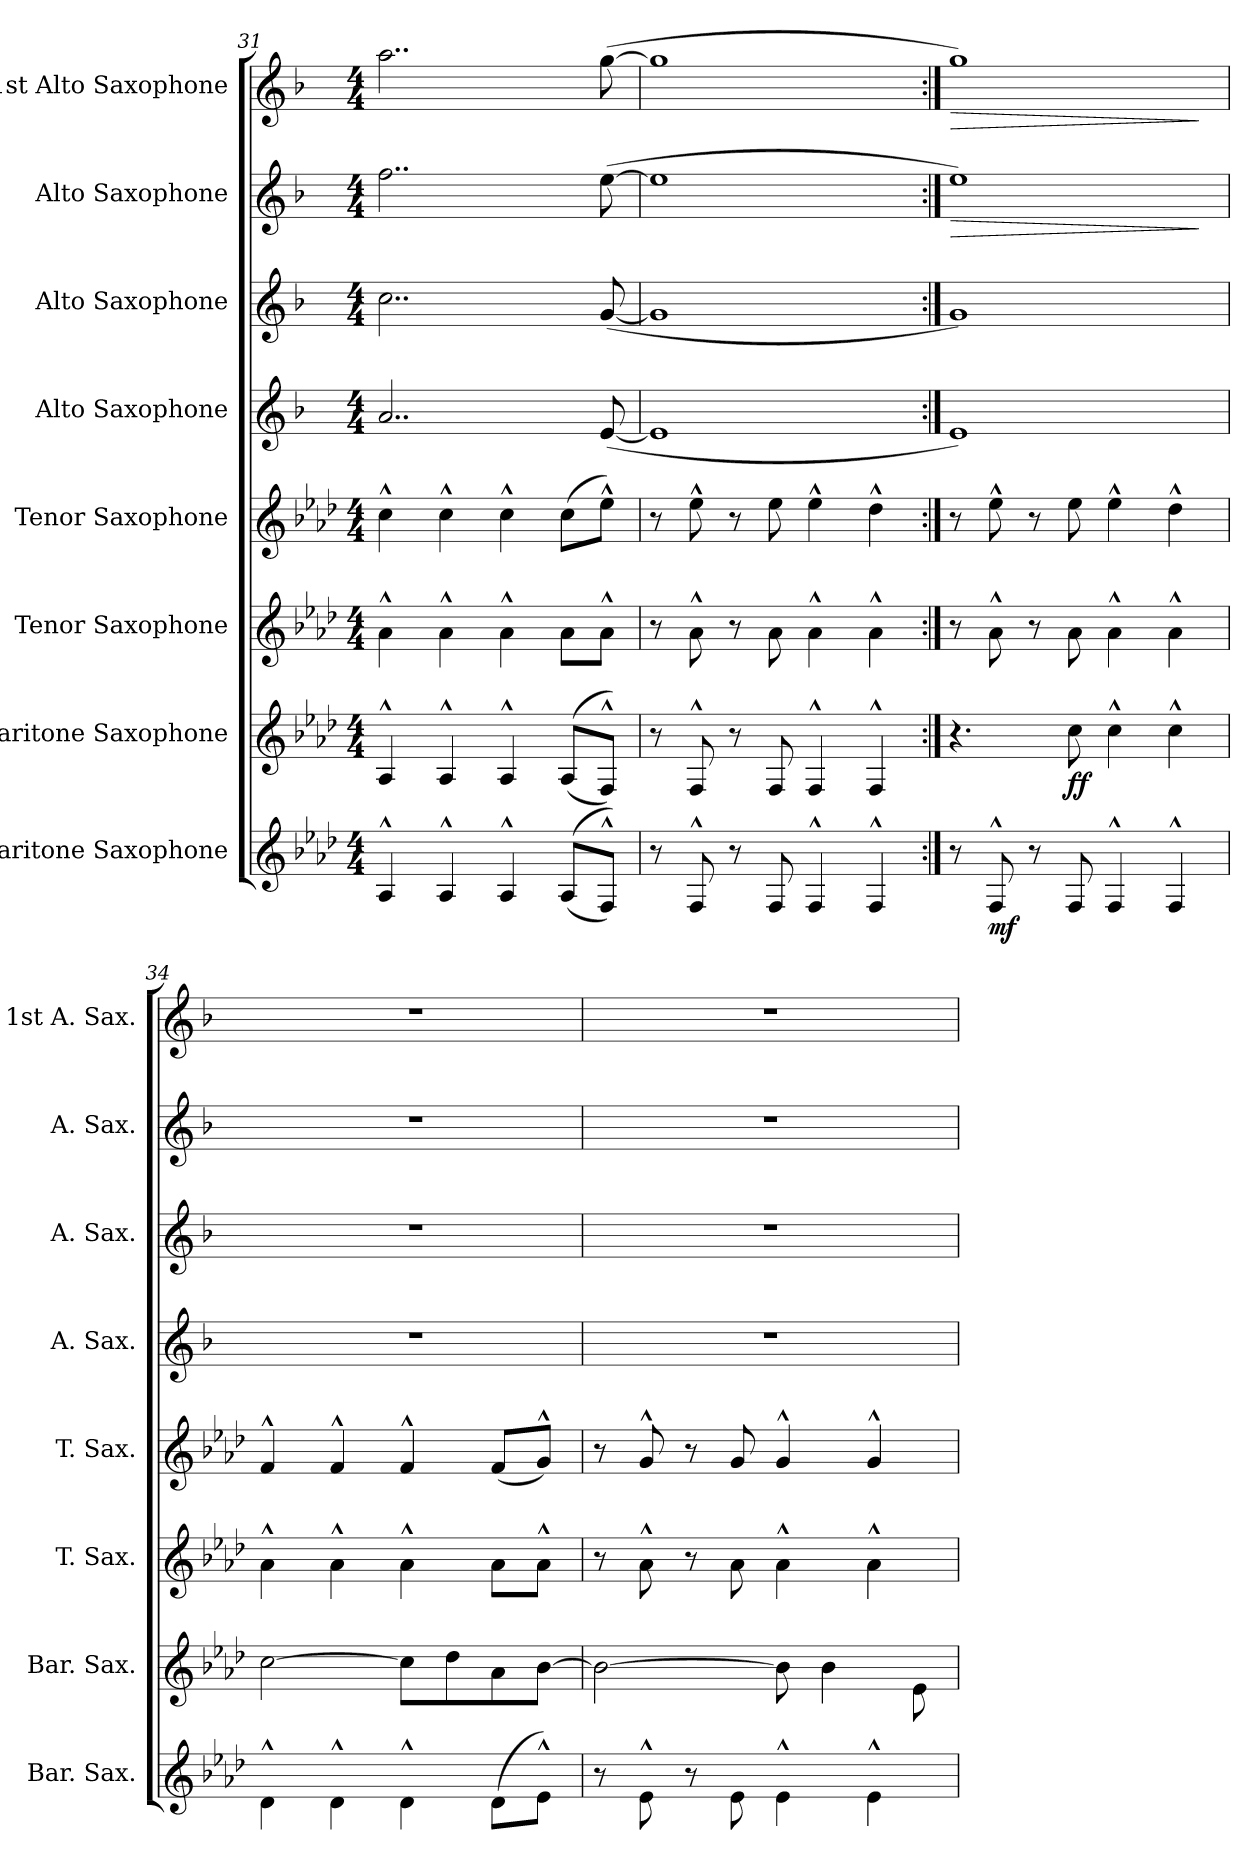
**kern	**dynam	**kern	**dynam	**kern	**kern	**kern	**kern	**kern	**dynam	**kern	**dynam
*part8	*part8	*part7	*part7	*part6	*part5	*part4	*part3	*part2	*part2	*part1	*part1
*staff8	*staff8	*staff7	*staff7	*staff6	*staff5	*staff4	*staff3	*staff2	*staff2	*staff1	*staff1
*I"Baritone Saxophone	*	*I"Baritone Saxophone	*	*I"Tenor Saxophone	*I"Tenor Saxophone	*I"Alto Saxophone	*I"Alto Saxophone	*I"Alto Saxophone	*	*I"1st Alto Saxophone	*
*I'Bar. Sax.	*	*I'Bar. Sax.	*	*I'T. Sax.	*I'T. Sax.	*I'A. Sax.	*I'A. Sax.	*I'A. Sax.	*	*I'1st A. Sax.	*
*clefG2	*	*clefG2	*	*clefG2	*clefG2	*clefG2	*clefG2	*clefG2	*	*clefG2	*
*ITrd12c21	*	*ITrd12c21	*	*ITrd8c14	*ITrd8c14	*ITrd5c9	*ITrd5c9	*ITrd5c9	*	*ITrd5c9	*
*k[b-e-a-d-]	*	*k[b-e-a-d-]	*	*k[b-e-a-d-]	*k[b-e-a-d-]	*k[b-e-a-d-]	*k[b-e-a-d-]	*k[b-e-a-d-]	*	*k[b-e-a-d-]	*
*M4/4	*	*M4/4	*	*M4/4	*M4/4	*M4/4	*M4/4	*M4/4	*	*M4/4	*
=31	=31	=31	=31	=31	=31	=31	=31	=31	=31	=31	=31
4AA-^^/	.	4AA-^^/	.	4A-^^\	4c^^\	2..c/	2..e-\	2..a-\	.	2..cc\	.
4AA-^^/	.	4AA-^^/	.	4A-^^\	4c^^\	.	.	.	.	.	.
4AA-^^/	.	4AA-^^/	.	4A-^^\	4c^^\	.	.	.	.	.	.
((8AA-/L	.	((8AA-/L	.	8A-\L	(8c\L	.	.	.	.	.	.
8FF^^/J))	.	8FF^^/J))	.	8A-^^\J	8e-^^\J)	([8G/	([8B-/	([8g\	.	([8b-\	.
=32	=32	=32	=32	=32	=32	=32	=32	=32	=32	=32	=32
8r	.	8r	.	8r	8r	1G]	1B-]	1g]	.	1b-]	.
8FF^^/	.	8FF^^/	.	8A-^^\	8e-^^\	.	.	.	.	.	.
8r	.	8r	.	8r	8r	.	.	.	.	.	.
8FF/	.	8FF/	.	8A-\	8e-\	.	.	.	.	.	.
4FF^^/	.	4FF^^/	.	4A-^^\	4e-^^\	.	.	.	.	.	.
4FF^^/	.	4FF^^/	.	4A-^^\	4d-^^\	.	.	.	.	.	.
=33:|!	=33:|!	=33:|!	=33:|!	=33:|!	=33:|!	=33:|!	=33:|!	=33:|!	=33:|!	=33:|!	=33:|!
!	!	!	!	!	!	!	!	!	!LO:HP:b	!	!LO:HP:b
8r	.	4.r	.	8r	8r	1G)	1B-)	1g)	>	1b-)	>
!	!LO:DY:b	!	!	!	!	!	!	!	!	!	!
8FF^^/	mf	.	.	8A-^^\	8e-^^\	.	.	.	.	.	.
8r	.	.	.	8r	8r	.	.	.	.	.	.
!	!	!	!LO:DY:b	!	!	!	!	!	!	!	!
8FF/	.	8c\	ff	8A-\	8e-\	.	.	.	.	.	.
4FF^^/	.	4c^^\	.	4A-^^\	4e-^^\	.	.	.	.	.	.
4FF^^/	.	4c^^\	.	4A-^^\	4d-^^\	.	.	.	.	.	.
.	.	.	.	.	.	.	.	.	]	.	]
=34	=34	=34	=34	=34	=34	=34	=34	=34	=34	=34	=34
4D-^^\	.	[2c\	.	4A-^^\	4F^^/	1r	1r	1r	.	1r	.
4D-^^\	.	.	.	4A-^^\	4F^^/	.	.	.	.	.	.
4D-^^\	.	8c\L]	.	4A-^^\	4F^^/	.	.	.	.	.	.
.	.	8d-\	.	.	.	.	.	.	.	.	.
(8D-\L	.	8A-\	.	8A-\L	(8F/L	.	.	.	.	.	.
8E-^^\J)	.	[8B-\J	.	8A-^^\J	8G^^/J)	.	.	.	.	.	.
=35	=35	=35	=35	=35	=35	=35	=35	=35	=35	=35	=35
8r	.	2B-\_	.	8r	8r	1r	1r	1r	.	1r	.
8E-^^\	.	.	.	8A-^^\	8G^^/	.	.	.	.	.	.
8r	.	.	.	8r	8r	.	.	.	.	.	.
8E-\	.	.	.	8A-\	8G/	.	.	.	.	.	.
4E-^^\	.	8B-\]	.	4A-^^\	4G^^/	.	.	.	.	.	.
.	.	4B-\	.	.	.	.	.	.	.	.	.
4E-^^\	.	.	.	4A-^^\	4G^^/	.	.	.	.	.	.
.	.	8E-\	.	.	.	.	.	.	.	.	.
=	=	=	=	=	=	=	=	=	=	=	=
*-	*-	*-	*-	*-	*-	*-	*-	*-	*-	*-	*-
